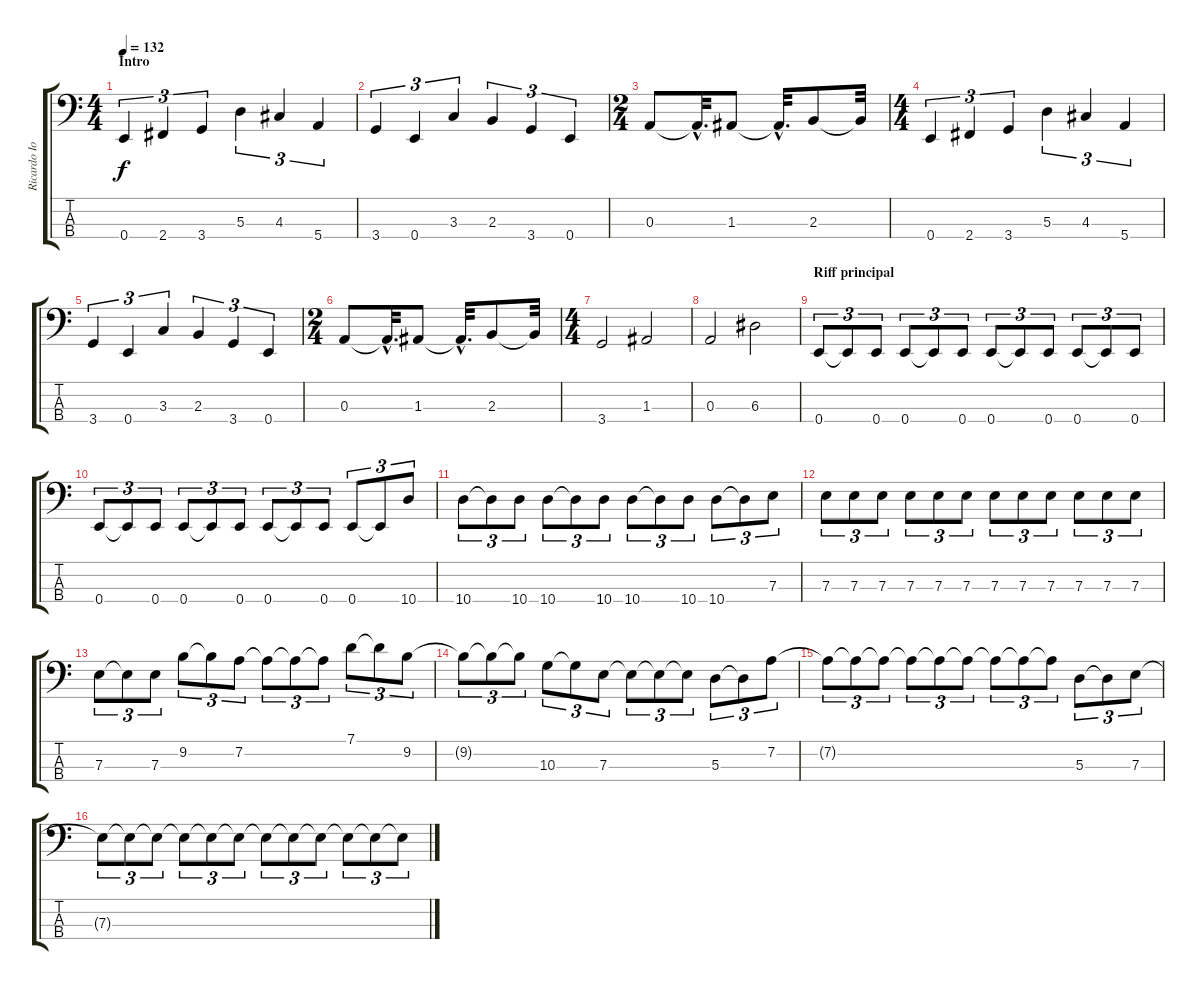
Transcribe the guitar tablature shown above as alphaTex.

\track ("Ricardo Iorio (bajo)" "Ricardo Io") {instrument electricbassfinger}
\staff {score tabs}
\tuning (G2 D2 A1 E1) {hide}
\ts (4 4)
\section ("" "Intro")
\tempo 132
\clef f4
\ks c
0.4.4{tu (3 2) dy f instrument electricbassfinger} 2.4.4{tu (3 2)} 3.4.4{tu (3 2)} 5.3.4{tu (3 2)} 4.3.4{tu (3 2)} 5.4.4{tu (3 2)} |
3.4.4{tu (3 2)} 0.4.4{tu (3 2)} 3.3.4{tu (3 2)} 2.3.4{tu (3 2)} 3.4.4{tu (3 2)} 0.4.4{tu (3 2)} |
\ts (2 4)
0.3.8 0.3{hac t}.32{d} 1.3.8 1.3{hac t}.32{d} 2.3.8 2.3{t}.32 |
\ts (4 4)
0.4.4{tu (3 2)} 2.4.4{tu (3 2)} 3.4.4{tu (3 2)} 5.3.4{tu (3 2)} 4.3.4{tu (3 2)} 5.4.4{tu (3 2)} |
3.4.4{tu (3 2)} 0.4.4{tu (3 2)} 3.3.4{tu (3 2)} 2.3.4{tu (3 2)} 3.4.4{tu (3 2)} 0.4.4{tu (3 2)} |
\ts (2 4)
0.3.8 0.3{hac t}.32{d} 1.3.8 1.3{hac t}.32{d} 2.3.8 2.3{t}.32 |
\ts (4 4)
3.4.2 1.3.2 |
0.3.2 6.3.2 |
\section ("" "Riff principal")
0.4.8{tu (3 2)} 0.4{t}.8{tu (3 2)} 0.4.8{tu (3 2)} 0.4.8{tu (3 2)} 0.4{t}.8{tu (3 2)} 0.4.8{tu (3 2)} 0.4.8{tu (3 2)} 0.4{t}.8{tu (3 2)} 0.4.8{tu (3 2)} 0.4.8{tu (3 2)} 0.4{t}.8{tu (3 2)} 0.4.8{tu (3 2)} |
0.4.8{tu (3 2)} 0.4{t}.8{tu (3 2)} 0.4.8{tu (3 2)} 0.4.8{tu (3 2)} 0.4{t}.8{tu (3 2)} 0.4.8{tu (3 2)} 0.4.8{tu (3 2)} 0.4{t}.8{tu (3 2)} 0.4.8{tu (3 2)} 0.4.8{tu (3 2)} 0.4{t}.8{tu (3 2)} 10.4.8{tu (3 2)} |
10.4.8{tu (3 2)} 10.4{t}.8{tu (3 2)} 10.4.8{tu (3 2)} 10.4.8{tu (3 2)} 10.4{t}.8{tu (3 2)} 10.4.8{tu (3 2)} 10.4.8{tu (3 2)} 10.4{t}.8{tu (3 2)} 10.4.8{tu (3 2)} 10.4.8{tu (3 2)} 10.4{t}.8{tu (3 2)} 7.3.8{tu (3 2)} |
7.3.8{tu (3 2)} 7.3.8{tu (3 2)} 7.3.8{tu (3 2)} 7.3.8{tu (3 2)} 7.3.8{tu (3 2)} 7.3.8{tu (3 2)} 7.3.8{tu (3 2)} 7.3.8{tu (3 2)} 7.3.8{tu (3 2)} 7.3.8{tu (3 2)} 7.3.8{tu (3 2)} 7.3.8{tu (3 2)} |
7.3.8{tu (3 2)} 7.3{t}.8{tu (3 2)} 7.3.8{tu (3 2)} 9.2.8{tu (3 2)} 9.2{t}.8{tu (3 2)} 7.2.8{tu (3 2)} 7.2{t}.8{tu (3 2)} 7.2{t}.8{tu (3 2)} 7.2{t}.8{tu (3 2)} 7.1.8{tu (3 2)} 7.1{t}.8{tu (3 2)} 9.2.8{tu (3 2)} |
9.2{t}.8{tu (3 2)} 9.2{t}.8{tu (3 2)} 9.2{t}.8{tu (3 2)} 10.3.8{tu (3 2)} 10.3{t}.8{tu (3 2)} 7.3.8{tu (3 2)} 7.3{t}.8{tu (3 2)} 7.3{t}.8{tu (3 2)} 7.3{t}.8{tu (3 2)} 5.3.8{tu (3 2)} 5.3{t}.8{tu (3 2)} 7.2.8{tu (3 2)} |
7.2{t}.8{tu (3 2)} 7.2{t}.8{tu (3 2)} 7.2{t}.8{tu (3 2)} 7.2{t}.8{tu (3 2)} 7.2{t}.8{tu (3 2)} 7.2{t}.8{tu (3 2)} 7.2{t}.8{tu (3 2)} 7.2{t}.8{tu (3 2)} 7.2{t}.8{tu (3 2)} 5.3.8{tu (3 2)} 5.3{t}.8{tu (3 2)} 7.3.8{tu (3 2)} |
7.3{t}.8{tu (3 2)} 7.3{t}.8{tu (3 2)} 7.3{t}.8{tu (3 2)} 7.3{t}.8{tu (3 2)} 7.3{t}.8{tu (3 2)} 7.3{t}.8{tu (3 2)} 7.3{t}.8{tu (3 2)} 7.3{t}.8{tu (3 2)} 7.3{t}.8{tu (3 2)} 7.3{t}.8{tu (3 2)} 7.3{t}.8{tu (3 2)} 7.3{t}.8{tu (3 2)}
